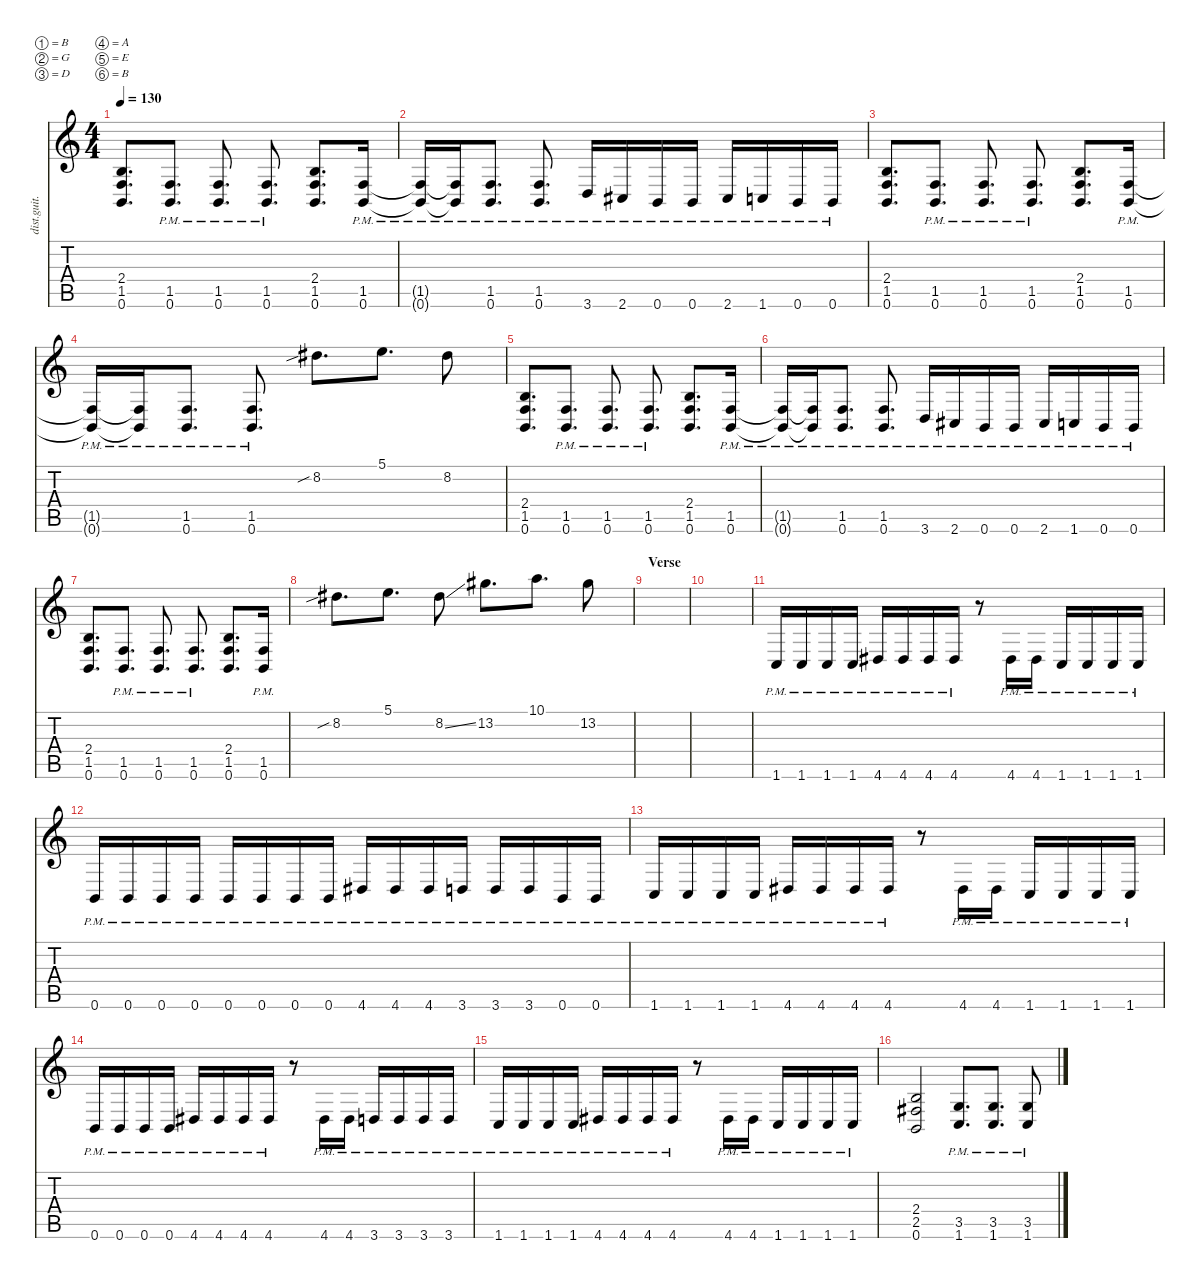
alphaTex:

\defaultSystemsLayout 4
\hideDynamics
\bracketExtendMode nobrackets
\track ("Distortion Guitar - Petr" "dist.guit.") {instrument distortionguitar}
\staff {score tabs}
\tuning (B3 G3 D3 A2 E2 B1)
\ts (4 4)
\tempo 130
\clef g2
\ks c
(0.6 1.5 2.4).8{d dy mf beam Up} (0.6{pm} 1.5{pm}).8{d beam Up} (0.6{pm} 1.5{pm}).8{d beam Up} (0.6{pm} 1.5{pm}).8{d beam Up} (0.6 1.5 2.4).8{d beam Up} (0.6{pm} 1.5{pm}).16{beam Up} |
(0.6{pm t} 1.5{pm t}).16{beam Up} (0.6{pm t} 1.5{pm t}).16{beam Up} (0.6{pm} 1.5{pm}).8{d beam Up} (0.6{pm} 1.5{pm}).8{d beam Up} 3.6{pm}.16{beam Up} 2.6{pm acc #}.16{beam Up} 0.6{pm}.16{beam Up} 0.6{pm}.16{beam Up} 2.6{pm acc #}.16{beam Up} 1.6{pm}.16{beam Up} 0.6{pm}.16{beam Up} 0.6{pm}.16{beam Up} |
(0.6 1.5 2.4).8{d beam Up} (0.6{pm} 1.5{pm}).8{d beam Up} (0.6{pm} 1.5{pm}).8{d beam Up} (0.6{pm} 1.5{pm}).8{d beam Up} (0.6 1.5 2.4).8{d beam Up} (0.6{pm} 1.5{pm}).16{beam Up} |
(0.6{pm t} 1.5{pm t}).16{beam Up} (0.6{pm t} 1.5{pm t}).16{beam Up} (0.6{pm} 1.5{pm}).8{d beam Up} (0.6{pm} 1.5{pm}).8{d beam Up} 8.2{sib acc #}.8{d beam Down} 5.1.8{d beam Down} 8.2{acc #}.8{beam Down} |
(0.6 1.5 2.4).8{d beam Up} (0.6{pm} 1.5{pm}).8{d beam Up} (0.6{pm} 1.5{pm}).8{d beam Up} (0.6{pm} 1.5{pm}).8{d beam Up} (0.6 1.5 2.4).8{d beam Up} (0.6{pm} 1.5{pm}).16{beam Up} |
(0.6{pm t} 1.5{pm t}).16{beam Up} (0.6{pm t} 1.5{pm t}).16{beam Up} (0.6{pm} 1.5{pm}).8{d beam Up} (0.6{pm} 1.5{pm}).8{d beam Up} 3.6{pm}.16{beam Up} 2.6{pm acc #}.16{beam Up} 0.6{pm}.16{beam Up} 0.6{pm}.16{beam Up} 2.6{pm acc #}.16{beam Up} 1.6{pm}.16{beam Up} 0.6{pm}.16{beam Up} 0.6{pm}.16{beam Up} |
(0.6 1.5 2.4).8{d beam Up} (0.6{pm} 1.5{pm}).8{d beam Up} (0.6{pm} 1.5{pm}).8{d beam Up} (0.6{pm} 1.5{pm}).8{d beam Up} (0.6 1.5 2.4).8{d beam Up} (0.6{pm} 1.5{pm}).16{beam Up} |
8.2{sib acc #}.8{d beam Down} 5.1.8{d beam Down} 8.2{ss acc #}.8{beam Down} 13.2{acc #}.8{d beam Down} 10.1.8{d beam Down} 13.2{acc #}.8{beam Down} |
\section ("" "Verse")
|
|
1.6{pm}.16{beam Up} 1.6{pm}.16{beam Up} 1.6{pm}.16{beam Up} 1.6{pm}.16{beam Up} 4.6{pm acc #}.16{beam Up} 4.6{pm acc #}.16{beam Up} 4.6{pm acc #}.16{beam Up} 4.6{pm acc #}.16{beam Up} r.8{beam Down} 4.6{pm acc #}.16{beam Up} 4.6{pm acc #}.16{beam Up} 1.6{pm}.16{beam Up} 1.6{pm}.16{beam Up} 1.6{pm}.16{beam Up} 1.6{pm}.16{beam Up} |
0.6{pm}.16{beam Up} 0.6{pm}.16{beam Up} 0.6{pm}.16{beam Up} 0.6{pm}.16{beam Up} 0.6{pm}.16{beam Up} 0.6{pm}.16{beam Up} 0.6{pm}.16{beam Up} 0.6{pm}.16{beam Up} 4.6{pm acc #}.16{beam Up} 4.6{pm acc #}.16{beam Up} 4.6{pm acc #}.16{beam Up} 3.6{pm}.16{beam Up} 3.6{pm}.16{beam Up} 3.6{pm}.16{beam Up} 0.6{pm}.16{beam Up} 0.6{pm}.16{beam Up} |
1.6{pm}.16{beam Up} 1.6{pm}.16{beam Up} 1.6{pm}.16{beam Up} 1.6{pm}.16{beam Up} 4.6{pm acc #}.16{beam Up} 4.6{pm acc #}.16{beam Up} 4.6{pm acc #}.16{beam Up} 4.6{pm acc #}.16{beam Up} r.8{beam Down} 4.6{pm acc #}.16{beam Up} 4.6{pm acc #}.16{beam Up} 1.6{pm}.16{beam Up} 1.6{pm}.16{beam Up} 1.6{pm}.16{beam Up} 1.6{pm}.16{beam Up} |
0.6{pm}.16{beam Up} 0.6{pm}.16{beam Up} 0.6{pm}.16{beam Up} 0.6{pm}.16{beam Up} 4.6{pm acc #}.16{beam Up} 4.6{pm acc #}.16{beam Up} 4.6{pm acc #}.16{beam Up} 4.6{pm acc #}.16{beam Up} r.8{beam Down} 4.6{pm acc #}.16{beam Up} 4.6{pm acc #}.16{beam Up} 3.6{pm}.16{beam Up} 3.6{pm}.16{beam Up} 3.6{pm}.16{beam Up} 3.6{pm}.16{beam Up} |
1.6{pm}.16{beam Up} 1.6{pm}.16{beam Up} 1.6{pm}.16{beam Up} 1.6{pm}.16{beam Up} 4.6{pm acc #}.16{beam Up} 4.6{pm acc #}.16{beam Up} 4.6{pm acc #}.16{beam Up} 4.6{pm acc #}.16{beam Up} r.8{beam Down} 4.6{pm acc #}.16{beam Up} 4.6{pm acc #}.16{beam Up} 1.6{pm}.16{beam Up} 1.6{pm}.16{beam Up} 1.6{pm}.16{beam Up} 1.6{pm}.16{beam Up} |
(0.6 2.5{acc #} 2.4).2{beam Up} (1.6{pm} 3.5{pm}).8{d beam Up} (1.6{pm} 3.5{pm}).8{d beam Up} (1.6{pm} 3.5{pm}).8{beam Up}
